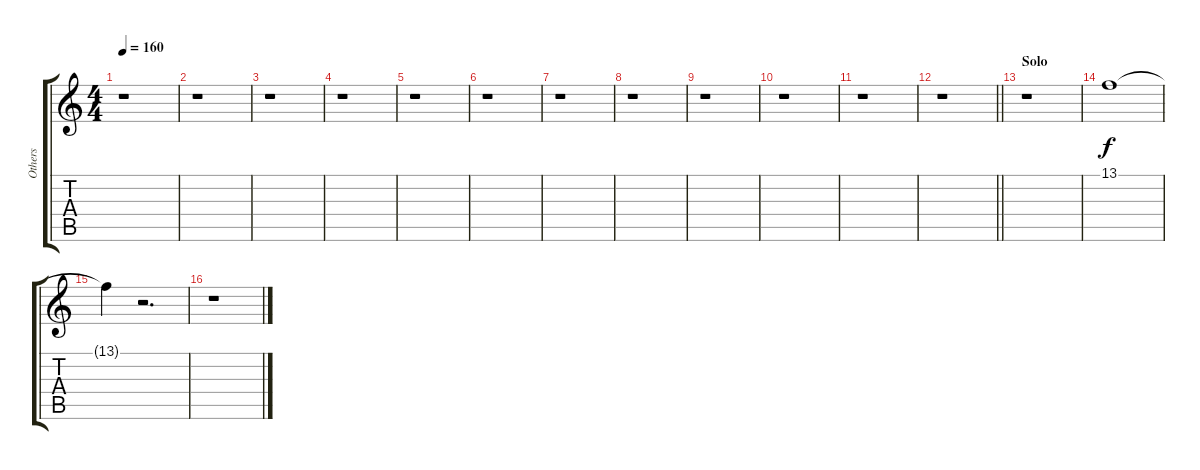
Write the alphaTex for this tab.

\track ("Others" "Others") {instrument gunshot}
\staff {score tabs}
\tuning (E4 B3 G3 D3 A2 E2) {hide}
\ts (4 4)
\tempo 160
\clef g2
\ks c
r.1{dy f} |
r.1 |
r.1 |
r.1 |
r.1 |
r.1 |
r.1 |
r.1 |
r.1 |
r.1 |
r.1 |
\barLineRight lightlight
r.1 |
\section ("" "Solo")
r.1{volume 13 instrument overdrivenguitar} |
13.1.1 |
13.1{t}.4 r.2{d} |
r.1
